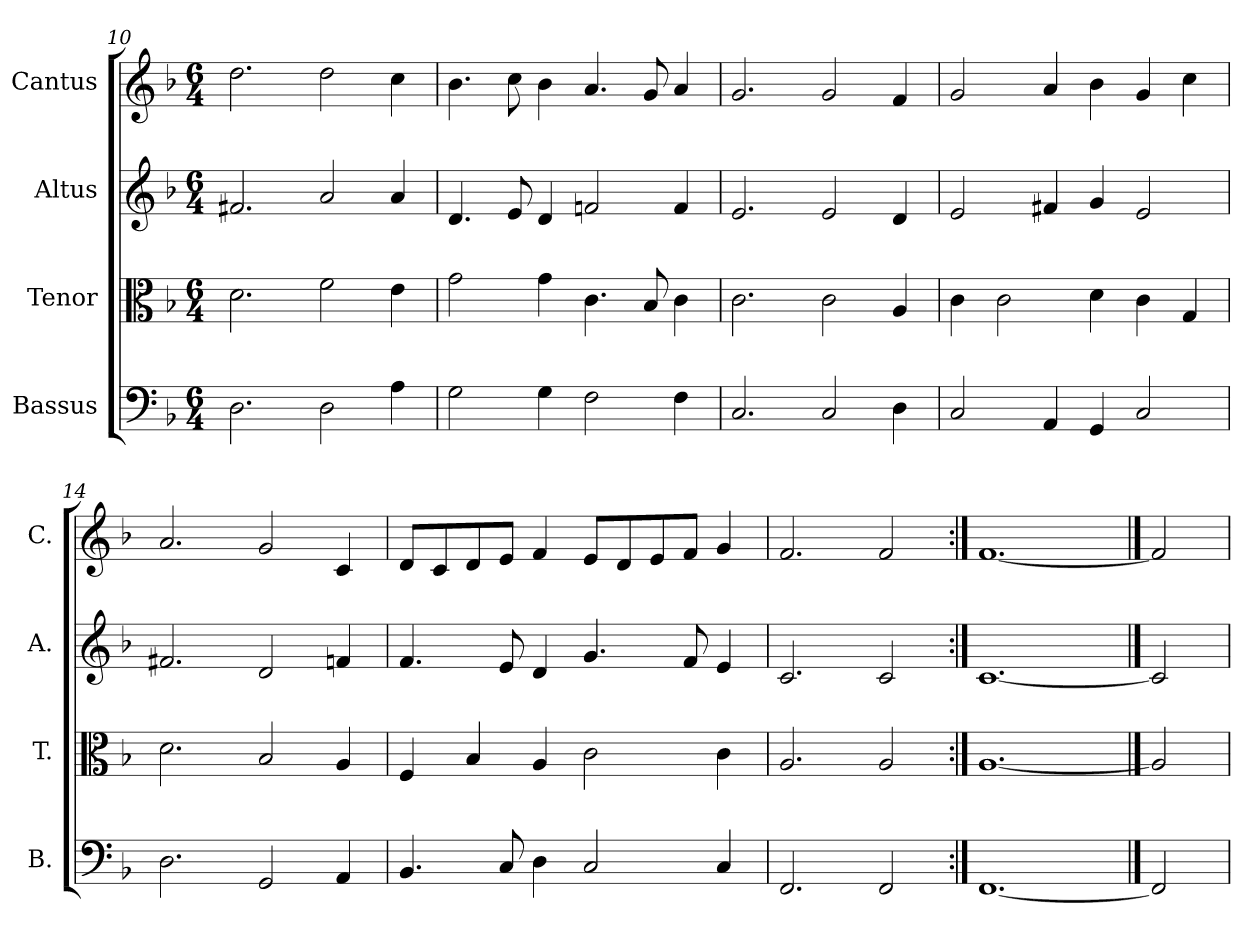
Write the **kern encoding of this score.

**kern	**kern	**kern	**kern
*part4	*part3	*part2	*part1
*staff4	*staff3	*staff2	*staff1
*I"Bassus	*I"Tenor	*I"Altus	*I"Cantus
*I'B.	*I'T.	*I'A.	*I'C.
!!LO:LB:g=z
*clefF4	*clefC3	*clefG2	*clefG2
*k[b-]	*k[b-]	*k[b-]	*k[b-]
*F:	*F:	*F:	*F:
*M6/4	*M6/4	*M6/4	*M6/4
=10	=10	=10	=10
2.D\	2.d\	2.f#X/	2.dd\
2D\	2f\	2a/	2dd\
4A\	4e\	4a/	4cc\
=11	=11	=11	=11
2G\	2g\	4.d/	4.b-\
.	.	8e/	8cc\
4G\	4g\	4d/	4b-\
2F\	4.c\	2fn/	4.a/
.	8B-/	.	8g/
4F\	4c\	4f/	4a/
=12	=12	=12	=12
2.C/	2.c\	2.e/	2.g/
2C/	2c\	2e/	2g/
4D\	4A/	4d/	4f/
=13	=13	=13	=13
2C/	4c\	2e/	2g/
.	2c\	.	.
4AA/	.	4f#X/	4a/
4GG/	4d\	4g/	4b-\
2C/	4c\	2e/	4g/
.	4G/	.	4cc\
=14	=14	=14	=14
2.D\	2.d\	2.f#X/	2.a/
2GG/	2B-/	2d/	2g/
4AA/	4A/	4fn/	4c/
=15	=15	=15	=15
4.BB-/	4F/	4.f/	8d/L
.	.	.	8c/
.	4B-/	.	8d/
8C/	.	8e/	8e/J
4D\	4A/	4d/	4f/
2C/	2c\	4.g/	8e/L
.	.	.	8d/
.	.	.	8e/
.	.	8f/	8f/J
4C/	4c\	4e/	4g/
=16	=16	=16	=16
2.FF/	2.A/	2.c/	2.f/
2FF/	2A/	2c/	2f/
=17:|!	=17:|!	=17:|!	=17:|!
[1.FF	[1.A	[1.c	[1.f
==18	==18	==18	==18
2FF]	2A]	2c]	2f]
=	=	=	=
*-	*-	*-	*-
